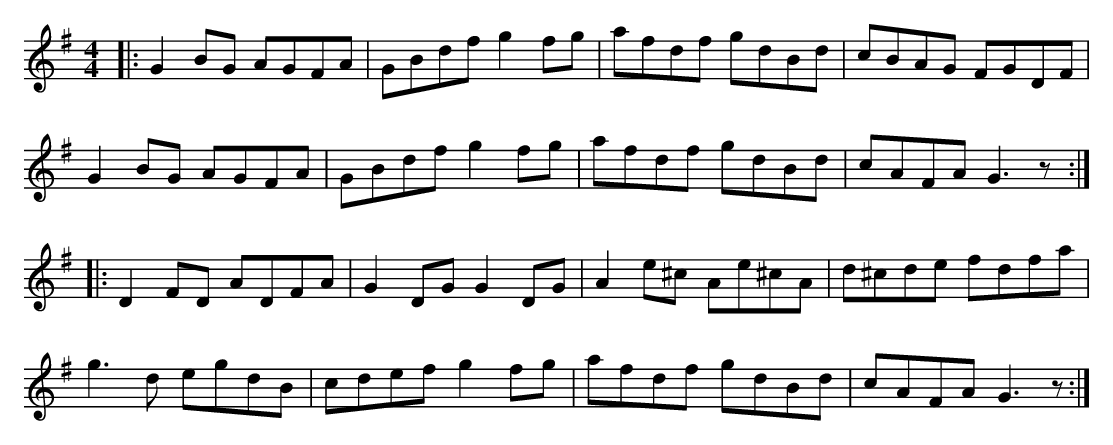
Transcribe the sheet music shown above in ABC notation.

X:1
M:4/4
K:G
|:G2 BG AGFA|GBdf g2fg|afdf gdBd|cBAG FGDF|
G2 BG AGFA|GBdf g2fg|afdf gdBd|cAFA G3z:|
|:D2 FD ADFA|G2DG G2DG|A2e^c Ae^cA|d^cde fdfa|
g3d egdB|cdef g2fg|afdf gdBd|cAFA G3z:|
